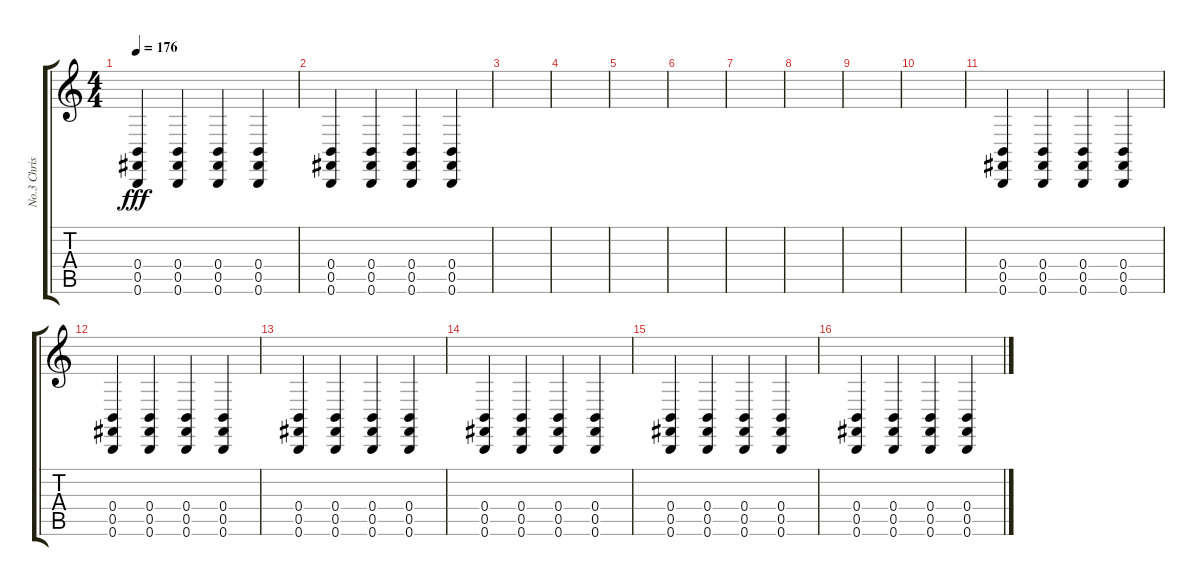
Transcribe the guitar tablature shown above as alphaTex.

\track ("No.3 Chris" "No.3 Chris") {instrument melodictom}
\staff {score tabs}
\tuning (Db4 Ab3 E3 B2 Gb2 B1) {hide}
\ts (4 4)
\tempo 176
\clef g2
\ks c
(0.4 0.5 0.6).4{dy fff} (0.4 0.5 0.6).4 (0.4 0.5 0.6).4 (0.4 0.5 0.6).4 |
(0.4 0.5 0.6).4 (0.4 0.5 0.6).4 (0.4 0.5 0.6).4 (0.4 0.5 0.6).4 |
|
|
|
|
|
|
|
|
(0.4 0.5 0.6).4{volume 7} (0.4 0.5 0.6).4 (0.4 0.5 0.6).4 (0.4 0.5 0.6).4 |
(0.4 0.5 0.6).4 (0.4 0.5 0.6).4 (0.4 0.5 0.6).4 (0.4 0.5 0.6).4 |
(0.4 0.5 0.6).4 (0.4 0.5 0.6).4 (0.4 0.5 0.6).4 (0.4 0.5 0.6).4 |
(0.4 0.5 0.6).4 (0.4 0.5 0.6).4 (0.4 0.5 0.6).4 (0.4 0.5 0.6).4 |
(0.4 0.5 0.6).4 (0.4 0.5 0.6).4 (0.4 0.5 0.6).4 (0.4 0.5 0.6).4 |
(0.4 0.5 0.6).4 (0.4 0.5 0.6).4 (0.4 0.5 0.6).4 (0.4 0.5 0.6).4
